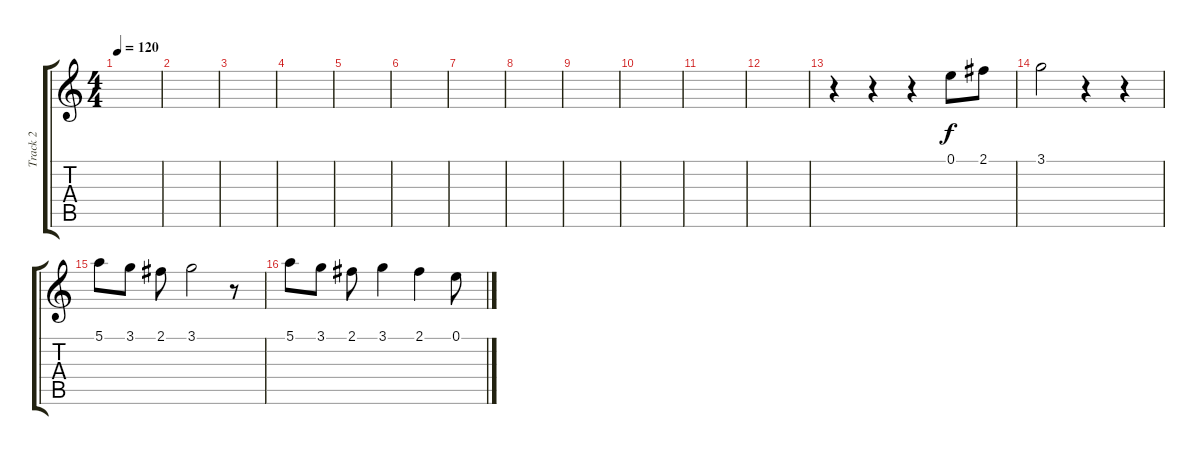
\track ("Track 2" "Track 2") {instrument acousticguitarsteel}
\staff {score tabs}
\tuning (E4 B3 G3 D3 A2 E2) {hide}
\ts (4 4)
\tempo 120
\clef g2
\ks c
|
|
|
|
|
|
|
|
|
|
|
|
r.4 r.4 r.4 0.1.8 2.1.8 |
3.1.2 r.4 r.4 |
5.1.8 3.1.8 2.1.8 3.1.2 r.8 |
5.1.8 3.1.8 2.1.8 3.1.4 2.1.4 0.1.8
